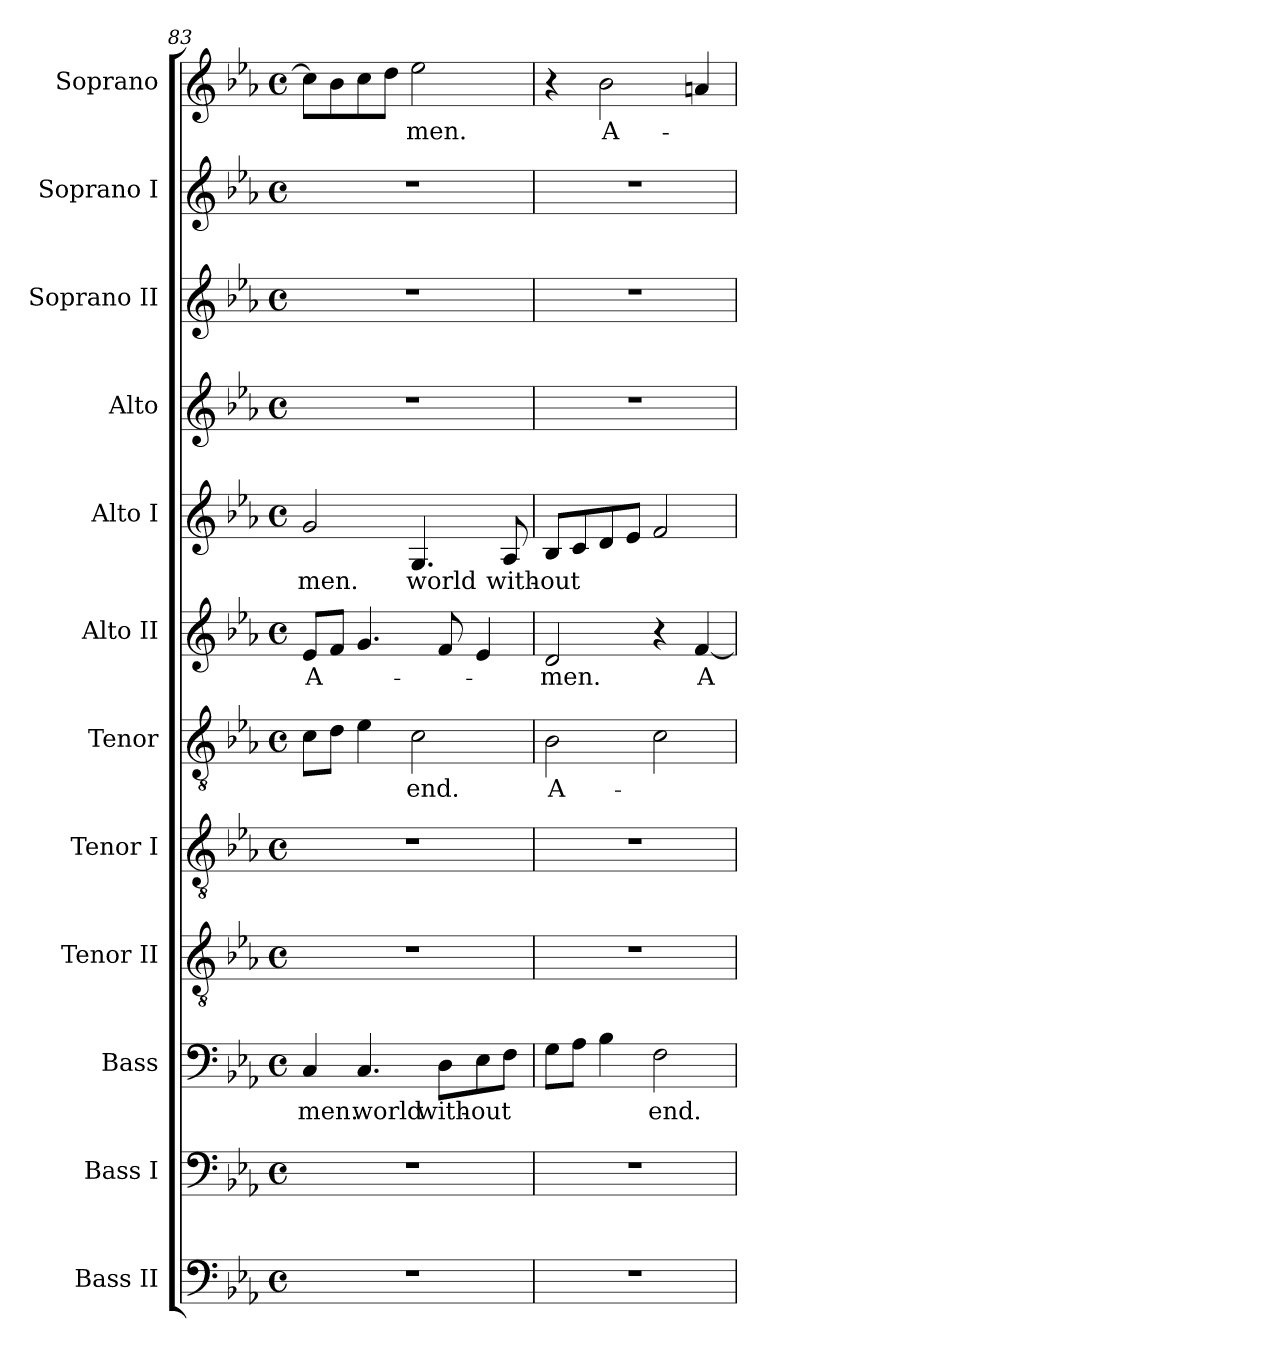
**kern	**kern	**kern	**text	**kern	**kern	**kern	**text	**kern	**text	**kern	**text	**kern	**kern	**kern	**kern	**text
*part12	*part11	*part10	*part10	*part9	*part8	*part7	*part7	*part6	*part6	*part5	*part5	*part4	*part3	*part2	*part1	*part1
*staff12	*staff11	*staff10	*staff10	*staff9	*staff8	*staff7	*staff7	*staff6	*staff6	*staff5	*staff5	*staff4	*staff3	*staff2	*staff1	*staff1
*I"Bass II	*I"Bass I	*I"Bass	*	*I"Tenor II	*I"Tenor I	*I"Tenor	*	*I"Alto II	*	*I"Alto I	*	*I"Alto	*I"Soprano II	*I"Soprano I	*I"Soprano	*
*I'BII	*I'BI	*I'B	*	*I'TII	*I'TI	*I'T	*	*I'AII	*	*I'AI	*	*I'A	*I'SII	*I'SI	*I'S	*
*clefF4	*clefF4	*clefF4	*	*clefGv2	*clefGv2	*clefGv2	*	*clefG2	*	*clefG2	*	*clefG2	*clefG2	*clefG2	*clefG2	*
*ITrd7c12	*	*ITrd7c12	*	*ITrd7c12	*ITrd7c12	*ITrd7c12	*	*	*	*	*	*	*	*	*	*
*k[b-e-a-]	*k[b-e-a-]	*k[b-e-a-]	*	*k[b-e-a-]	*k[b-e-a-]	*k[b-e-a-]	*	*k[b-e-a-]	*	*k[b-e-a-]	*	*k[b-e-a-]	*k[b-e-a-]	*k[b-e-a-]	*k[b-e-a-]	*
*E-:	*E-:	*E-:	*	*E-:	*E-:	*E-:	*	*E-:	*	*E-:	*	*E-:	*E-:	*E-:	*E-:	*
*M4/4	*M4/4	*M4/4	*	*M4/4	*M4/4	*M4/4	*	*M4/4	*	*M4/4	*	*M4/4	*M4/4	*M4/4	*M4/4	*
*met(c)	*met(c)	*met(c)	*	*met(c)	*met(c)	*met(c)	*	*met(c)	*	*met(c)	*	*met(c)	*met(c)	*met(c)	*met(c)	*
=83	=83	=83	=83	=83	=83	=83	=83	=83	=83	=83	=83	=83	=83	=83	=83	=83
!	!	!	!LO:LY:b:color=#000000	!	!	!	!	!	!	!	!	!	!	!	!	!
!	!	!	!	!	!	!	!	!	!LO:LY:b:color=#000000	!	!	!	!	!	!	!
!	!	!	!	!	!	!	!	!	!	!	!LO:LY:b:color=#000000	!	!	!	!	!
1r	1r	4CCi/	-men.	1r	1r	8Ci\L	.	8e-i/L	A-	2gi/	-men.	1r	1r	1r	8cci\L]	.
.	.	.	.	.	.	8Di\J	.	8fi/J	.	.	.	.	.	.	8b-i\	.
!	!	!	!LO:LY:b:color=#000000	!	!	!	!	!	!	!	!	!	!	!	!	!
.	.	4.CCi/	world	.	.	4E-i\	.	4.gi/	.	.	.	.	.	.	8cci\	.
.	.	.	.	.	.	.	.	.	.	.	.	.	.	.	8ddi\J	.
!	!	!	!	!	!	!	!LO:LY:b:color=#000000	!	!	!	!	!	!	!	!	!
!	!	!	!	!	!	!	!	!	!	!	!LO:LY:b:color=#000000	!	!	!	!	!
!	!	!	!	!	!	!	!	!	!	!	!	!	!	!	!	!LO:LY:b:color=#000000
.	.	.	.	.	.	2Ci\	end.	.	.	4.Gi/	world	.	.	.	2ee-i\	-men.
!	!	!	!LO:LY:b:color=#000000	!	!	!	!	!	!	!	!	!	!	!	!	!
.	.	8DDi\L	with-	.	.	.	.	8fi/	.	.	.	.	.	.	.	.
!	!	!	!LO:LY:b:color=#000000	!	!	!	!	!	!	!	!	!	!	!	!	!
.	.	8EE-i\	-out	.	.	.	.	4e-i/	.	.	.	.	.	.	.	.
!	!	!	!	!	!	!	!	!	!	!	!LO:LY:b:color=#000000	!	!	!	!	!
.	.	8FFi\J	.	.	.	.	.	.	.	8A-i/	with-	.	.	.	.	.
!!LO:PB:g=z
=84	=84	=84	=84	=84	=84	=84	=84	=84	=84	=84	=84	=84	=84	=84	=84	=84
!	!	!	!	!	!	!	!LO:LY:b:color=#000000	!	!	!	!	!	!	!	!	!
!	!	!	!	!	!	!	!	!	!LO:LY:b:color=#000000	!	!	!	!	!	!	!
!	!	!	!	!	!	!	!	!	!	!	!LO:LY:b:color=#000000	!	!	!	!	!
1r	1r	8GGi\L	.	1r	1r	2BB-i\	A-	2di/	-men.	8B-i/L	-out	1r	1r	1r	4r	.
.	.	8AA-i\J	.	.	.	.	.	.	.	8ci/	.	.	.	.	.	.
!	!	!	!	!	!	!	!	!	!	!	!	!	!	!	!	!LO:LY:b:color=#000000
.	.	4BB-i\	.	.	.	.	.	.	.	8di/	.	.	.	.	2b-i\	A-
.	.	.	.	.	.	.	.	.	.	8e-i/J	.	.	.	.	.	.
!	!	!	!LO:LY:b:color=#000000	!	!	!	!	!	!	!	!	!	!	!	!	!
.	.	2FFi\	end.	.	.	2Ci\	.	4r	.	2fi/	.	.	.	.	.	.
!	!	!	!	!	!	!	!	!	!LO:LY:b:color=#000000	!	!	!	!	!	!	!
.	.	.	.	.	.	.	.	[<4fi/	A-	.	.	.	.	.	4ani/	.
=	=	=	=	=	=	=	=	=	=	=	=	=	=	=	=	=
*-	*-	*-	*-	*-	*-	*-	*-	*-	*-	*-	*-	*-	*-	*-	*-	*-
